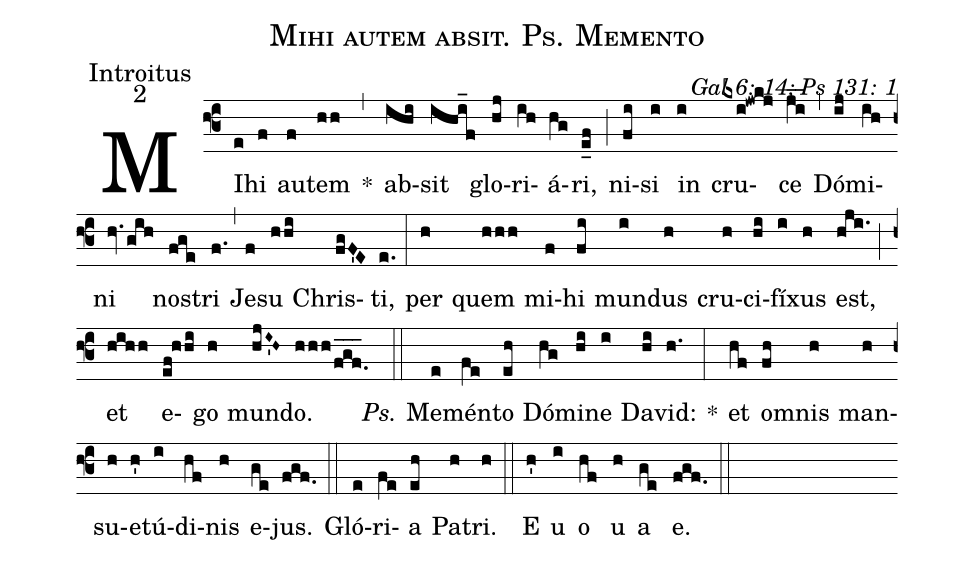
name: Mihi autem absit. Ps. Memento;
office-part: Introitus;
mode: 2;
commentary: Gal 6: 14; Ps 131: 1;
%%
(f3) MI(e)hi(f) au(f)tem(hh) *(,) ab(ihi)sit(ihi_f) glo(hj)ri(ih)á(hg)ri,(e_f) (;) ni(fi)si(i) in(i) cru(kxi!jwkj)ce(ji__) (,) Dó(ij)mi(ih)ni(hv./gih) nos(fge)tri(f.) (,) Je(f)su(hhi) Chris(fgF'E)ti,(e.) (:)
per(h) quem(hhh) mi(f)hi(fi) mun(i)dus(h) cru(h)ci(hi)fí(i)xus(h) est,(hji.) (;) et(hihh) e(ef!hhi)go(h) mun(hjI~'H~)do.(hhh/f_g_f._) (::)
<i>Ps.</i> Me(e)mén(fe)to(eh) Dó(hg)mi(hi)ne(i) Da(hi)vid:(h.) *(:)
et(hf) om(fh)nis(h) man(h)su(h)e(h')tú(i)di(hf)nis(h) e(ge)jus.(fgf.) (::)
Gló(e)ri(fe)a(eh) Pa(h)tri.(h) (::)
E(h') u(i) o(hf) u(h) a(ge) e.(fgf.) (::)
